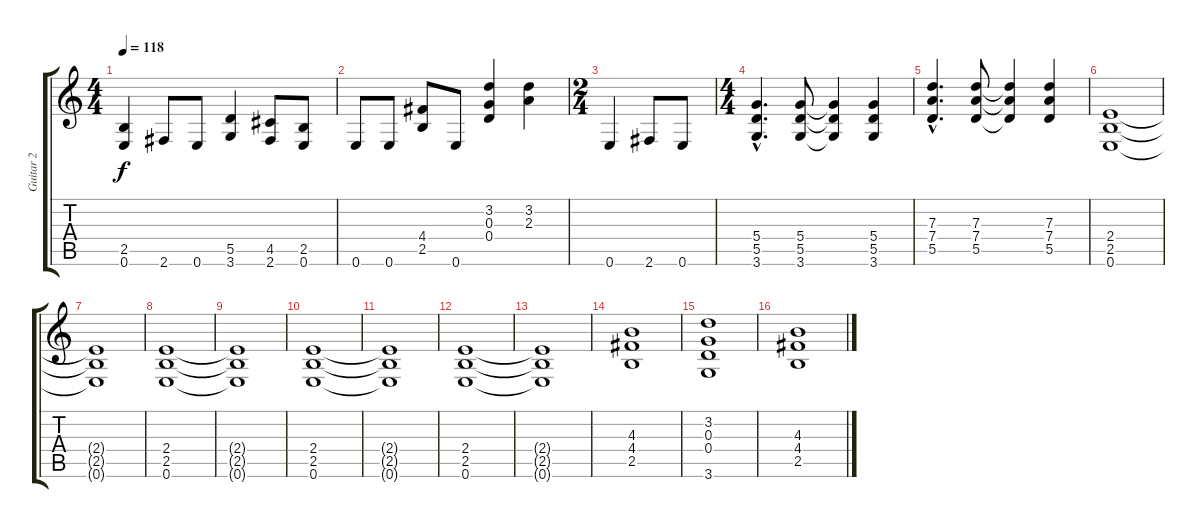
\track ("Guitar 2" "Guitar 2") {instrument distortionguitar}
\staff {score tabs}
\tuning (E4 B3 G3 D3 A2 E2) {hide}
\ts (4 4)
\tempo 118
\clef g2
\ks c
(2.5 0.6).4{dy f} 2.6.8 0.6.8 (5.5 3.6).4 (4.5 2.6).8 (2.5 0.6).8 |
0.6.8 0.6.8 (4.4 2.5).8 0.6.8 (3.2 0.3 0.4).4 (3.2 2.3).4 |
\ts (2 4)
0.6.4 2.6.8 0.6.8 |
\ts (4 4)
(5.4{hac} 5.5{hac} 3.6{hac}).4{d} (5.4 5.5 3.6).8 (5.4{t} 5.5{t} 3.6{t}).4 (5.4 5.5 3.6).4 |
(7.3{hac} 7.4{hac} 5.5{hac}).4{d} (7.3 7.4 5.5).8 (7.3{t} 7.4{t} 5.5{t}).4 (7.3 7.4 5.5).4 |
(2.4 2.5 0.6).1 |
(2.4{t} 2.5{t} 0.6{t}).1 |
(2.4 2.5 0.6).1 |
(2.4{t} 2.5{t} 0.6{t}).1 |
(2.4 2.5 0.6).1 |
(2.4{t} 2.5{t} 0.6{t}).1 |
(2.4 2.5 0.6).1 |
(2.4{t} 2.5{t} 0.6{t}).1 |
(4.3 4.4 2.5).1 |
(3.2 0.3 0.4 3.6).1 |
(4.3 4.4 2.5).1
